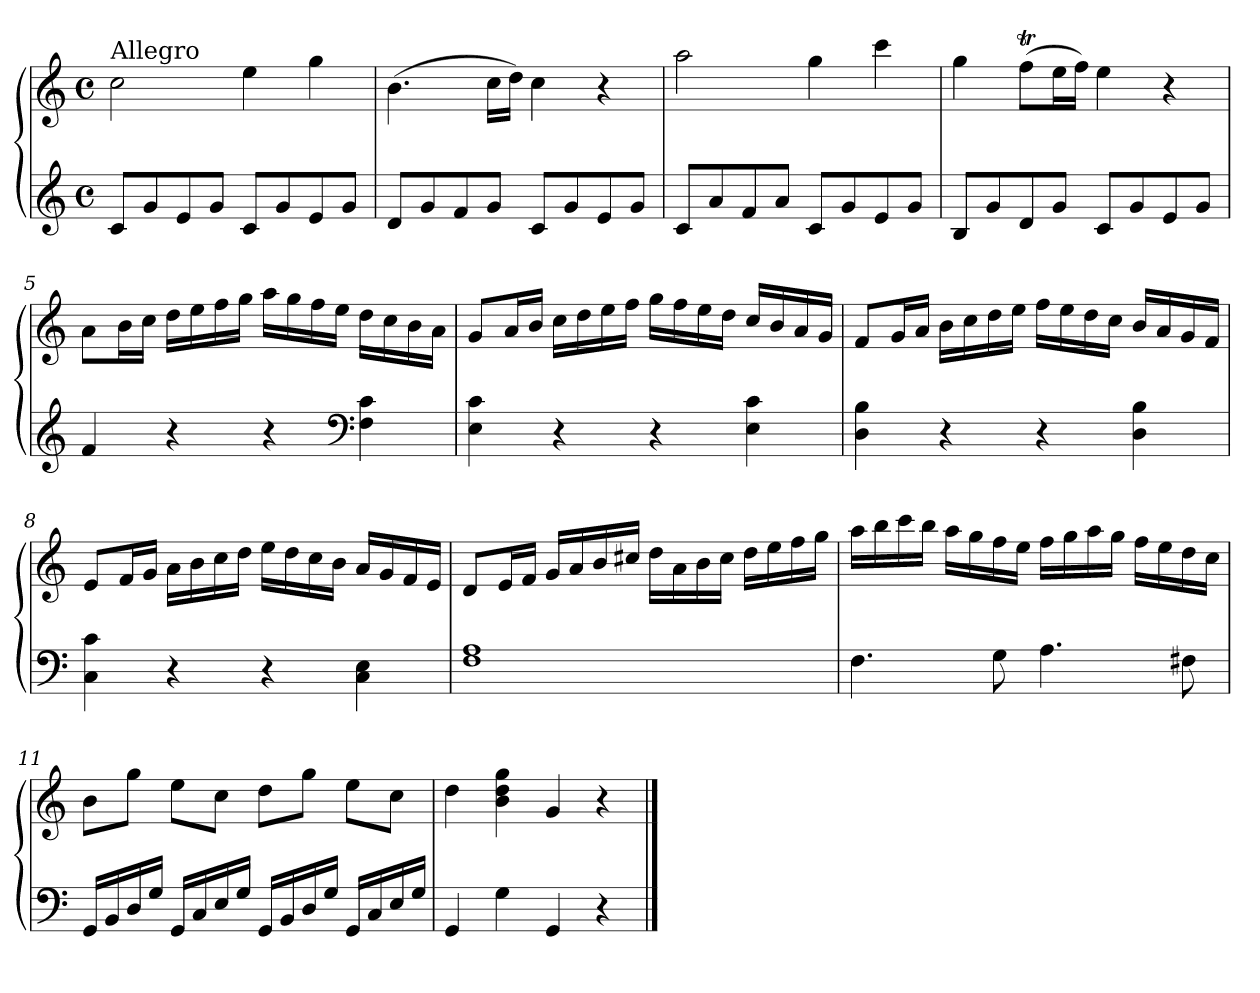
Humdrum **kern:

**kern	**kern
*part1	*part1
*staff2	*staff1
*clefG2	*clefG2
*k[]	*k[]
*C:	*C:
*M4/4	*M4/4
*met(c)	*met(c)
=1	=1
!	!LO:TX:a:t=Allegro
8c/L	2cc\
8g/	.
8e/	.
8g/J	.
8c/L	4ee\
8g/	.
8e/	4gg\
8g/J	.
=2	=2
8d/L	(>4.b\
8g/	.
8f/	.
8g/J	16cc\LL
.	16dd\JJ)
8c/L	4cc\
8g/	.
8e/	4r
8g/J	.
=3	=3
8c/L	2aa\
8a/	.
8f/	.
8a/J	.
8c/L	4gg\
8g/	.
8e/	4ccc\
8g/J	.
=4	=4
8B/L	4gg\
8g/	.
8d/	(>8ffT\L
8g/J	16ee\L
.	16ff\JJ)
8c/L	4ee\
8g/	.
8e/	4r
8g/J	.
!!LO:LB:g=z
=5	=5
4f/	8a\L
.	16b\L
.	16cc\JJ
4r	16dd\LL
.	16ee\
.	16ff\
.	16gg\JJ
4r	16aa\LL
.	16gg\
.	16ff\
.	16ee\JJ
*clefF4	*
4F\ 4c\	16dd\LL
.	16cc\
.	16b\
.	16a\JJ
=6	=6
4E\ 4c\	8g/L
.	16a/L
.	16b/JJ
4r	16cc\LL
.	16dd\
.	16ee\
.	16ff\JJ
4r	16gg\LL
.	16ff\
.	16ee\
.	16dd\JJ
4E\ 4c\	16cc/LL
.	16b/
.	16a/
.	16g/JJ
=7	=7
4D\ 4B\	8f/L
.	16g/L
.	16a/JJ
4r	16b\LL
.	16cc\
.	16dd\
.	16ee\JJ
4r	16ff\LL
.	16ee\
.	16dd\
.	16cc\JJ
4D\ 4B\	16b/LL
.	16a/
.	16g/
.	16f/JJ
!!LO:LB:g=z
=8	=8
4C\ 4c\	8e/L
.	16f/L
.	16g/JJ
4r	16a\LL
.	16b\
.	16cc\
.	16dd\JJ
4r	16ee\LL
.	16dd\
.	16cc\
.	16b\JJ
4C\ 4E\	16a/LL
.	16g/
.	16f/
.	16e/JJ
=9	=9
1F 1A	8d/L
.	16e/L
.	16f/JJ
.	16g/LL
.	16a/
.	16b/
.	16cc#X/JJ
.	16dd\LL
.	16a\
.	16b\
.	16cc#\JJ
.	16dd\LL
.	16ee\
.	16ff\
.	16gg\JJ
=10	=10
4.F\	16aa\LL
.	16bb\
.	16ccc\
.	16bb\JJ
.	16aa\LL
.	16gg\
8G\	16ff\
.	16ee\JJ
4.A\	16ff\LL
.	16gg\
.	16aa\
.	16gg\JJ
.	16ff\LL
.	16ee\
8F#X\	16dd\
.	16cc\JJ
!!LO:LB:g=z
=11	=11
16GG/LL	8b\L
16BB/	.
16D/	8gg\J
16G/JJ	.
16GG/LL	8ee\L
16C/	.
16E/	8cc\J
16G/JJ	.
16GG/LL	8dd\L
16BB/	.
16D/	8gg\J
16G/JJ	.
16GG/LL	8ee\L
16C/	.
16E/	8cc\J
16G/JJ	.
=12	=12
4GG/	4dd\
4G\	4b\ 4dd\ 4gg\
4GG/	4g/
4r	4r
==	==
*-	*-
